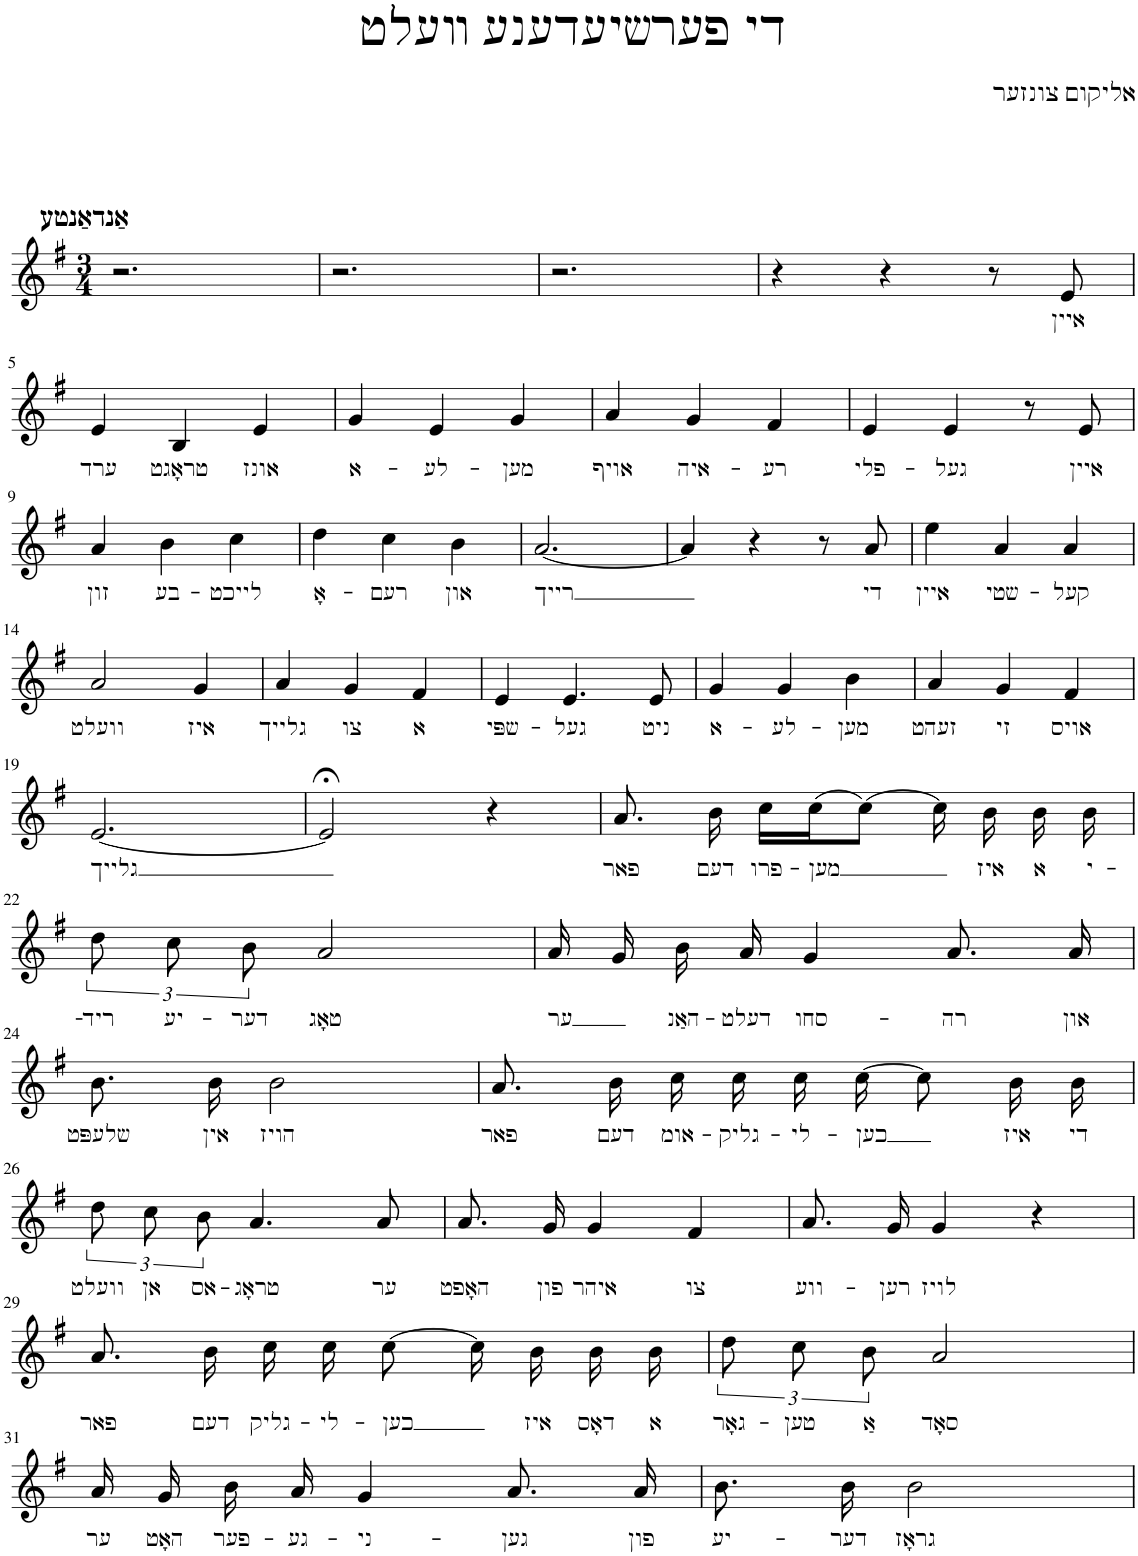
**kern	**text
*part1	*part1
*staff1	*staff1
*I"Piano	*
*I'Pno.	*
*clefG2	*
*k[f#]	*
*M3/4	*
=1	=1
!LO:TX:a:B:t=אַנדאַנטע	!
2.r	.
=2	=2
2.r	.
=3	=3
2.r	.
=4	=4
4r	.
4r	.
8r	.
!	!LO:LY:b
8e/	איין
!!LO:LB:g=z
=5	=5
!	!LO:LY:b
4e/	ערד
!	!LO:LY:b
4B/	טראָגט
!	!LO:LY:b
4e/	אונז
=6	=6
!	!LO:LY:b
4g/	א-
!	!LO:LY:b
4e/	-לע-
!	!LO:LY:b
4g/	-מען
=7	=7
!	!LO:LY:b
4a/	אויף
!	!LO:LY:b
4g/	איה-
!	!LO:LY:b
4f#/	-רע
=8	=8
!	!LO:LY:b
4e/	פלי-
!	!LO:LY:b
4e/	-געל
8r	.
!	!LO:LY:b
8e/	איין
!!LO:LB:g=z
=9	=9
!	!LO:LY:b
4a/	זון
!	!LO:LY:b
4b\	בע-
!	!LO:LY:b
4cc\	-לייכט
=10	=10
!	!LO:LY:b
4dd\	אָ-
!	!LO:LY:b
4cc\	-רעם
!	!LO:LY:b
4b\	און
=11	=11
!	!LO:LY:b
[2.a/	רייך
=12	=12
4a/]	.
4r	.
8r	.
!	!LO:LY:b
8a/	די
=13	=13
!	!LO:LY:b
4ee\	איין
!	!LO:LY:b
4a/	שטי-
!	!LO:LY:b
4a/	-קעל
!!LO:LB:g=z
=14	=14
!	!LO:LY:b
2a/	וועלט
!	!LO:LY:b
4g/	איז
=15	=15
!	!LO:LY:b
4a/	גלייך
!	!LO:LY:b
4g/	צו
!	!LO:LY:b
4f#/	א
=16	=16
!	!LO:LY:b
4e/	שפּי-
!	!LO:LY:b
4.e/	-געל
!	!LO:LY:b
8e/	ניט
=17	=17
!	!LO:LY:b
4g/	א-
!	!LO:LY:b
4g/	-לע-
!	!LO:LY:b
4b\	-מען
=18	=18
!	!LO:LY:b
4a/	זעהט
!	!LO:LY:b
4g/	זי
!	!LO:LY:b
4f#/	אויס
!!LO:LB:g=z
=19	=19
!	!LO:LY:b
[2.e/	גלייך
=20	=20
2e;</]	.
4r	.
=21	=21
!	!LO:LY:b
8.a/	פאר
!	!LO:LY:b
16b\	דעם
!	!LO:LY:b
16cc\LL	פרו-
!	!LO:LY:b
(16cc\J	-מען
[8cc\J)	.
16cc\]	.
!	!LO:LY:b
16b\	איז
!	!LO:LY:b
16b\	א
!	!LO:LY:b
16b\	י-
!!LO:LB:g=z
=22	=22
!	!LO:LY:b
12dd\	-ריד
!	!LO:LY:b
12cc\	יע-
!	!LO:LY:b
12b\	-דער
!	!LO:LY:b
2a/	טאָג
=23	=23
!	!LO:LY:b
16a/	ער
16g/	.
!	!LO:LY:b
16b\	האַנ-
!	!LO:LY:b
16a/	-דעלט
!	!LO:LY:b
4g/	סחו-
!	!LO:LY:b
8.a/	-רה
!	!LO:LY:b
16a/	און
!!LO:LB:g=z
=24	=24
!	!LO:LY:b
8.b\	שלעפּט
!	!LO:LY:b
16b\	אין
!	!LO:LY:b
2b\	הויז
=25	=25
!	!LO:LY:b
8.a/	פאר
!	!LO:LY:b
16b\	דעם
!	!LO:LY:b
16cc\	אומ-
!	!LO:LY:b
16cc\	-גליק-
!	!LO:LY:b
16cc\	-לי-
!	!LO:LY:b
[16cc\	-כען
8cc\]	.
!	!LO:LY:b
16b\	איז
!	!LO:LY:b
16b\	די
!!LO:LB:g=z
=26	=26
!	!LO:LY:b
12dd\	וועלט
!	!LO:LY:b
12cc\	אן
!	!LO:LY:b
12b\	אס-
!	!LO:LY:b
4.a/	-טראָג
!	!LO:LY:b
8a/	ער
=27	=27
!	!LO:LY:b
8.a/	האָפט
!	!LO:LY:b
16g/	פון
!	!LO:LY:b
4g/	איהר
!	!LO:LY:b
4f#/	צו
=28	=28
!	!LO:LY:b
8.a/	ווע-
!	!LO:LY:b
16g/	-רען
!	!LO:LY:b
4g/	לויז
4r	.
!!LO:LB:g=z
=29	=29
!	!LO:LY:b
8.a/	פאר
!	!LO:LY:b
16b\	דעם
!	!LO:LY:b
16cc\	גליק-
!	!LO:LY:b
16cc\	-לי-
!	!LO:LY:b
[8cc\	-כען
16cc\]	.
!	!LO:LY:b
16b\	איז
!	!LO:LY:b
16b\	דאָס
!	!LO:LY:b
16b\	א
=30	=30
!	!LO:LY:b
12dd\	גאָר-
!	!LO:LY:b
12cc\	-טען
!	!LO:LY:b
12b\	אַ
!	!LO:LY:b
2a/	סאָד
!!LO:LB:g=z
=31	=31
!	!LO:LY:b
16a/	ער
!	!LO:LY:b
16g/	האָט
!	!LO:LY:b
16b\	פער-
!	!LO:LY:b
16a/	-גע-
!	!LO:LY:b
4g/	-ני-
!	!LO:LY:b
8.a/	-גען
!	!LO:LY:b
16a/	פון
=32	=32
!	!LO:LY:b
8.b\	יע-
!	!LO:LY:b
16b\	-דער
!	!LO:LY:b
2b\	גראָז
=	=
*-	*-
